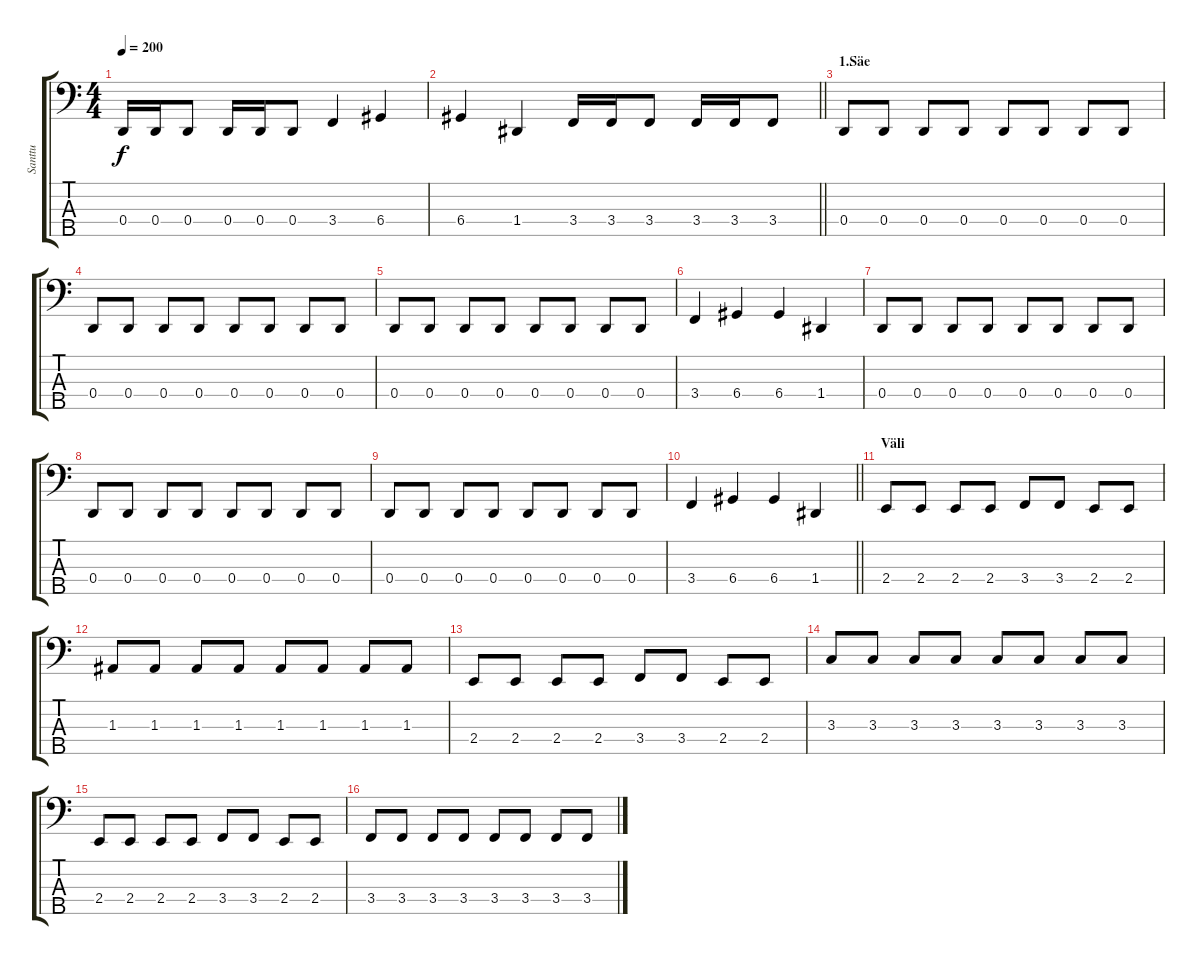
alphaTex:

\track ("Santtu" "Santtu") {instrument electricbasspick}
\staff {score tabs}
\tuning (G2 D2 A1 D1 A0) {hide}
\ts (4 4)
\tempo 200
\clef f4
\ks c
0.4.16{dy f} 0.4.16 0.4.8 0.4.16 0.4.16 0.4.8 3.4.4 6.4.4 |
\barLineRight lightlight
6.4.4 1.4.4 3.4.16 3.4.16 3.4.8 3.4.16 3.4.16 3.4.8 |
\section ("" "1.Säe")
0.4.8 0.4.8 0.4.8 0.4.8 0.4.8 0.4.8 0.4.8 0.4.8 |
0.4.8 0.4.8 0.4.8 0.4.8 0.4.8 0.4.8 0.4.8 0.4.8 |
0.4.8 0.4.8 0.4.8 0.4.8 0.4.8 0.4.8 0.4.8 0.4.8 |
3.4.4 6.4.4 6.4.4 1.4.4 |
0.4.8 0.4.8 0.4.8 0.4.8 0.4.8 0.4.8 0.4.8 0.4.8 |
0.4.8 0.4.8 0.4.8 0.4.8 0.4.8 0.4.8 0.4.8 0.4.8 |
0.4.8 0.4.8 0.4.8 0.4.8 0.4.8 0.4.8 0.4.8 0.4.8 |
\barLineRight lightlight
3.4.4 6.4.4 6.4.4 1.4.4 |
\section ("" "Väli")
2.4.8 2.4.8 2.4.8 2.4.8 3.4.8 3.4.8 2.4.8 2.4.8 |
1.3.8 1.3.8 1.3.8 1.3.8 1.3.8 1.3.8 1.3.8 1.3.8 |
2.4.8 2.4.8 2.4.8 2.4.8 3.4.8 3.4.8 2.4.8 2.4.8 |
3.3.8 3.3.8 3.3.8 3.3.8 3.3.8 3.3.8 3.3.8 3.3.8 |
2.4.8 2.4.8 2.4.8 2.4.8 3.4.8 3.4.8 2.4.8 2.4.8 |
3.4.8 3.4.8 3.4.8 3.4.8 3.4.8 3.4.8 3.4.8 3.4.8
